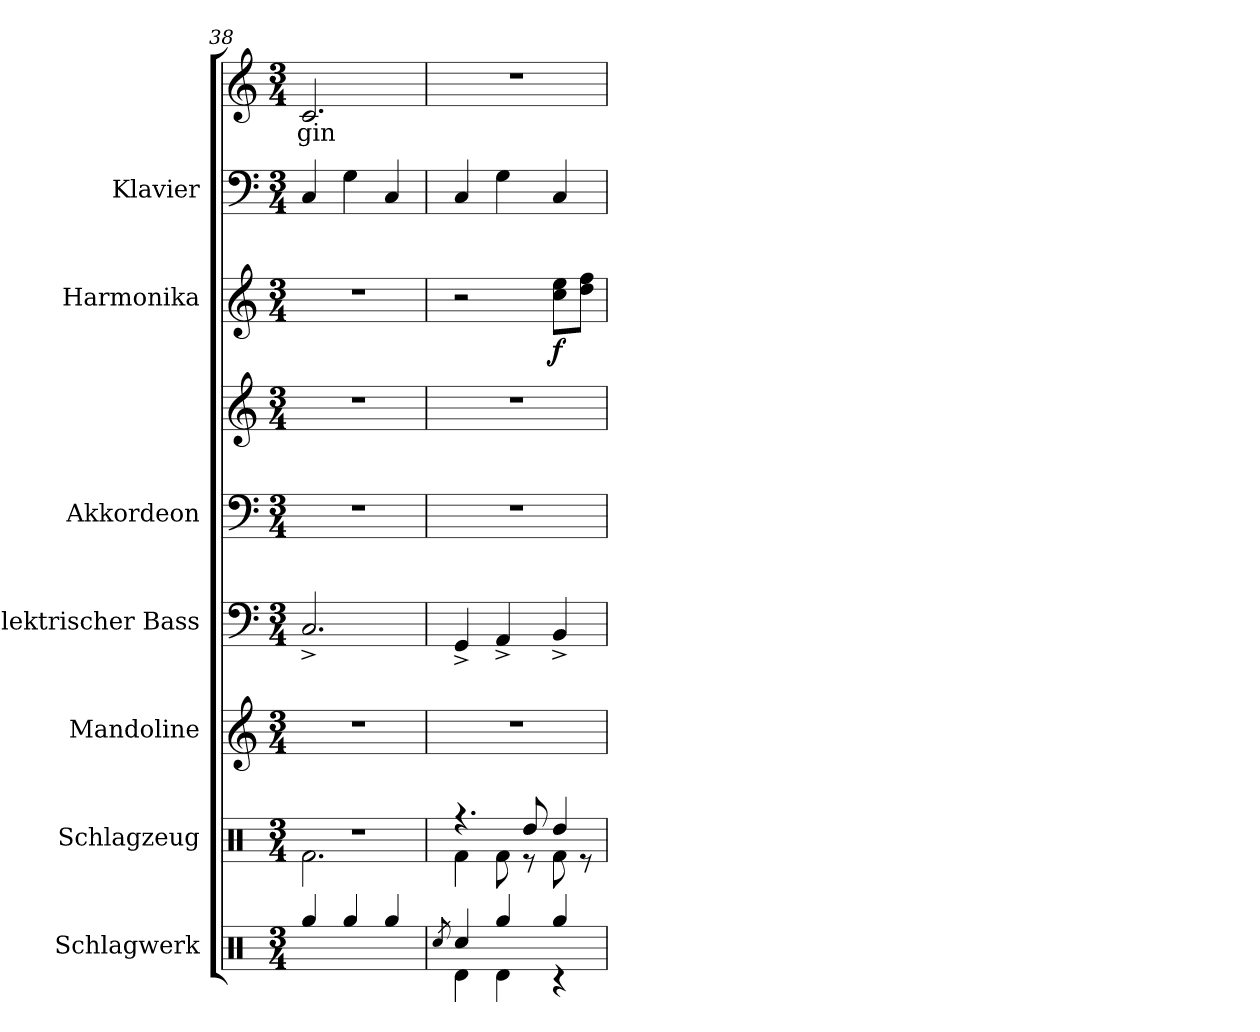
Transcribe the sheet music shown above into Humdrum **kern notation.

**kern	**kern	**kern	**kern	**kern	**kern	**kern	**dynam	**kern	**kern	**text
*part7	*part6	*part5	*part4	*part3	*part3	*part2	*part2	*part1	*part1	*part1
*staff9	*staff8	*staff7	*staff6	*staff5	*staff4	*staff3	*staff3	*staff2	*staff1	*staff1
*I"Schlagwerk	*I"Schlagzeug	*I"Mandoline	*I"Elektrischer Bass	*I"Akkordeon	*	*I"Harmonika	*	*I"Klavier	*	*
*I'Schlw.	*I'Schlgz.	*I'Mand.	*I'E-B.	*I'Akk.	*	*	*	*I'Klav.	*	*
*clefX	*clefX	*clefG2	*clefF4	*clefF4	*clefG2	*clefG2	*	*clefF4	*clefG2	*
*	*	*	*ITrd7c12	*	*	*	*	*	*	*
*k[]	*k[]	*k[]	*k[]	*k[]	*k[]	*k[]	*	*k[]	*k[]	*
*M3/4	*M3/4	*M3/4	*M3/4	*M3/4	*M3/4	*M3/4	*	*M3/4	*M3/4	*
=38	=38	=38	=38	=38	=38	=38	=38	=38	=38	=38
*	*^	*	*	*	*	*	*	*	*	*
!	!	!	!	!	!	!	!	!	!	!	!LO:LY:b
4Rgg/	2.r	2.Rf\	2.r	2.CC^/	2.r	2.r	2.r	.	4C/	2.c/	gin
4Rgg/	.	.	.	.	.	.	.	.	4G\	.	.
4Rgg/	.	.	.	.	.	.	.	.	4C/	.	.
=39	=39	=39	=39	=39	=39	=39	=39	=39	=39	=39	=39
8qRcc/	.	.	.	.	.	.	.	.	.	.	.
*^	*	*	*	*	*	*	*	*	*	*	*
4Rcc/	4Rd\	4.r	4Rf\	2.r	4GGG^/	2.r	2.r	2r	.	4C/	2.r	.
4Rgg/	4Rd\	.	8Rf\	.	4AAA^/	.	.	.	.	4G\	.	.
.	.	8Rdd/	8r	.	.	.	.	.	.	.	.	.
!	!	!	!	!	!	!	!	!	!LO:DY:b	!	!	!
4Rgg/	4r	4Rdd/	8Rf\	.	4BBB^/	.	.	8cc\ 8ee\L	f	4C/	.	.
.	.	.	8r	.	.	.	.	8dd\ 8ff\J	.	.	.	.
*v	*v	*	*	*	*	*	*	*	*	*	*	*
*	*v	*v	*	*	*	*	*	*	*	*	*
=	=	=	=	=	=	=	=	=	=	=
*-	*-	*-	*-	*-	*-	*-	*-	*-	*-	*-
